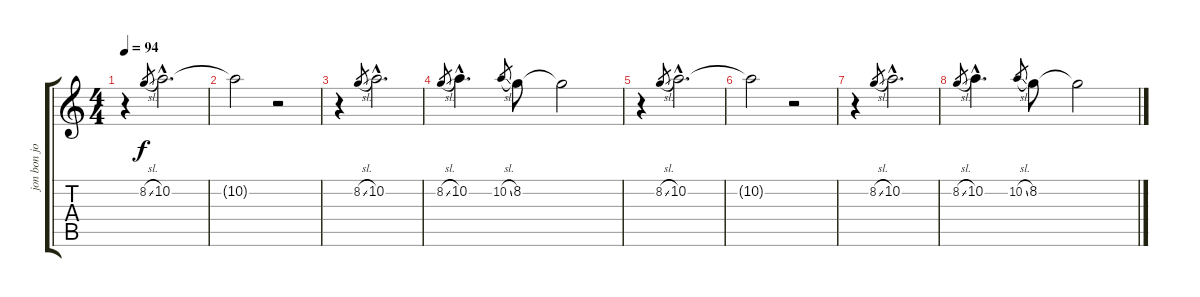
\track ("jon bon jovi" "jon bon jo") {instrument overdrivenguitar}
\staff {score tabs}
\tuning (E4 B3 G3 D3 A2 E2) {hide}
\ts (4 4)
\tempo 94
\clef g2
\ks c
r.4{dy f} 8.2{sl}.8{gr} 10.2{hac}.2{d} |
10.2{t}.2 r.2 |
r.4 8.2{sl}.8{gr} 10.2{hac}.2{d} |
8.2{sl}.8{gr} 10.2{hac}.4{d} 10.2{sl}.8{gr} 8.2.8 8.2{t}.2 |
r.4 8.2{sl}.8{gr} 10.2{hac}.2{d} |
10.2{t}.2{volume 10} r.2 |
r.4{volume 5} 8.2{sl}.8{gr} 10.2{hac}.2{d} |
8.2{sl}.8{gr} 10.2{hac}.4{d volume 0} 10.2{sl}.8{gr} 8.2.8 8.2{t}.2
